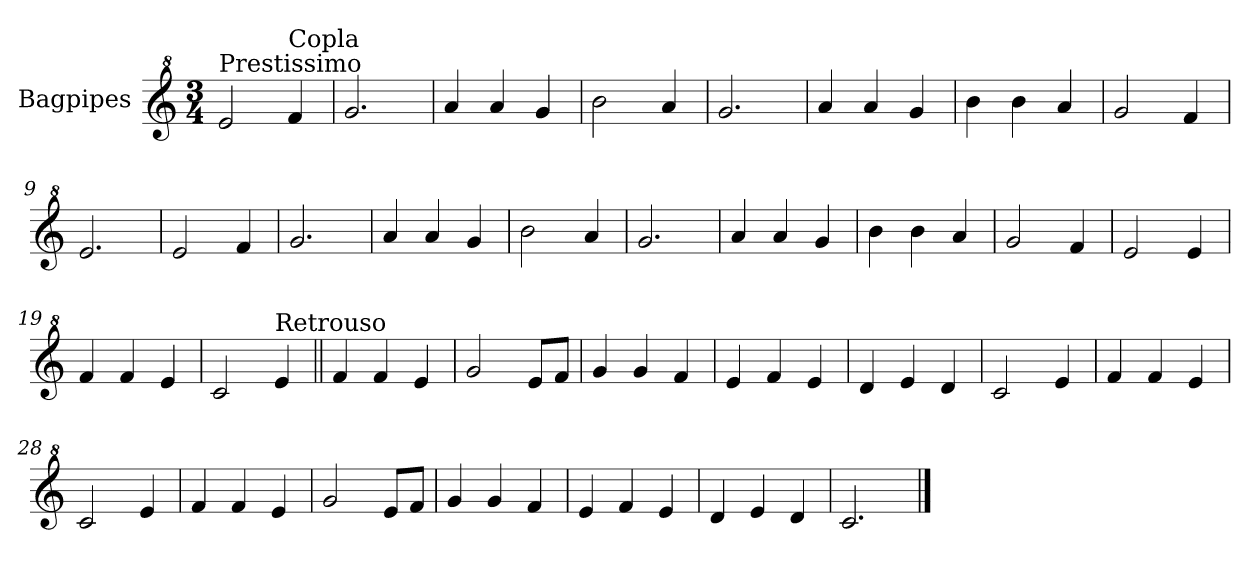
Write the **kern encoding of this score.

**kern
*part1
*staff1
*I"Bagpipes
*I'Bag
*clefG^2
*k[]
*C:
*M3/4
=1
!LO:TX:a:t=Prestissimo
2ee/
!LO:TX:a:t=Copla
4ff/
=2
2.gg/
=3
4aa/
4aa/
4gg/
=4
2bb\
4aa/
=5
2.gg/
=6
4aa/
4aa/
4gg/
=7
4bb\
4bb\
4aa/
=8
2gg/
4ff/
=9
2.ee/
=10
2ee/
4ff/
=11
2.gg/
=12
4aa/
4aa/
4gg/
=13
2bb\
4aa/
=14
2.gg/
=15
4aa/
4aa/
4gg/
!!LO:LB:g=z
=16
4bb\
4bb\
4aa/
=17
2gg/
4ff/
=18
2ee/
4ee/
=19
4ff/
4ff/
4ee/
=20
2cc/
!LO:TX:a:t=Retrouso
4ee/
=21||
4ff/
4ff/
4ee/
=22
2gg/
8ee/L
8ff/J
=23
4gg/
4gg/
4ff/
=24
4ee/
4ff/
4ee/
=25
4dd/
4ee/
4dd/
=26
2cc/
4ee/
=27
4ff/
4ff/
4ee/
=28
2cc/
4ee/
!!LO:LB:g=z
=29
4ff/
4ff/
4ee/
=30
2gg/
8ee/L
8ff/J
=31
4gg/
4gg/
4ff/
=32
4ee/
4ff/
4ee/
=33
4dd/
4ee/
4dd/
=34
2.cc/
==
*-
